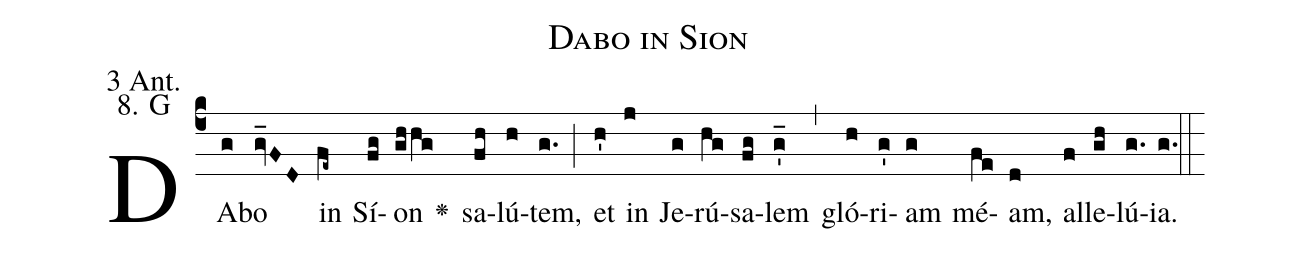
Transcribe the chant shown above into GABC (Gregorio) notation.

name: Dabo in Sion;
office-part: 3 Antiphon;
mode: 8G;
annotation: 3 Ant.;
annotation: 8. G;
def-m1:}{\greseteolcustos{manual}{;
def-m2:\ifx\breakbeforeEuouae\undefined\else;
def-m3:\fi}	\ifx\noeuouae\undefined\def\noeuouae{F}\fi	\if\noeuouae F{;
def-m4:}\fi;
%%
% The syntax in this part is called gabc. Please refer to http://home.gna.org/gregorio/gabc/#basis

(c4)DA(g)bo(gv_FD) in(fe~) Sí(fg)on(gh/hg) <v>\greheightstar</v>()
sa(fh)lú(h)tem,(g.) (;)
et(h') in(j) Je(g)rú(hg)sa(fg)lem(g'_) (,)
gló(h)ri(g')am(g) mé(fe)am,(d) al(f)le(gh)lú(g.[em1])ia.(g.) (::[em2]z[em3])

E(j) u(j) o(i) u(j) a(h) e.(g.) (::[em4])
